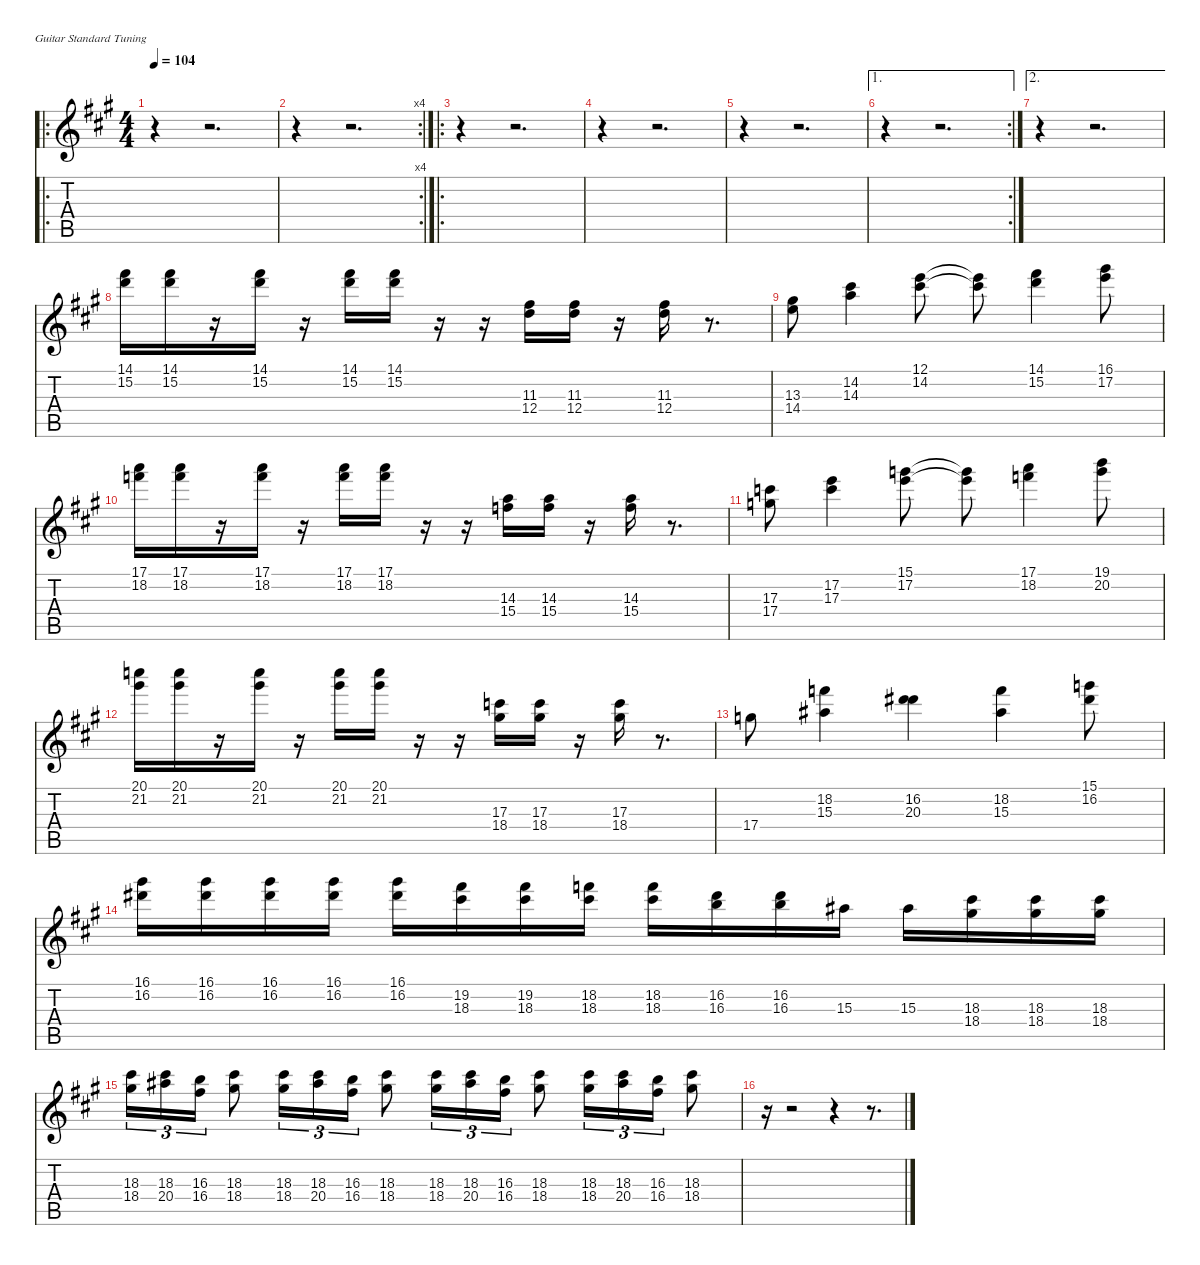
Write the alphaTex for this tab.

\defaultSystemsLayout 4
\hideDynamics
\bracketExtendMode nobrackets
\singleTrackTrackNamePolicy hidden
\multiTrackTrackNamePolicy hidden
\otherSystemsTrackNameOrientation horizontal
\track ("Guitar Four" "el.guit.") {instrument electricguitarclean}
\staff {score tabs}
\tuning (E4 B3 G3 D3 A2 E2)
\ro
\ts (4 4)
\tempo 104
\clef g2
\ks a
r.4{dy f instrument electricguitarclean beam Down} r.2{d beam Down} |
\rc 4
r.4{beam Down} r.2{d beam Down} |
\ro
r.4{beam Down} r.2{d beam Down} |
r.4{beam Down} r.2{d beam Down} |
r.4{beam Down} r.2{d beam Down} |
\ae 1
\rc 2
r.4{beam Down} r.2{d beam Down} |
\ae 2
r.4{beam Down} r.2{d beam Down} |
(14.1{acc #} 15.2{acc forcenatural}).16{beam Down} (14.1{acc #} 15.2{acc forcenatural}).16{beam Down} r.16{beam Down} (14.1{acc #} 15.2{acc forcenatural}).16{beam Down} r.16{beam Down} (14.1{acc #} 15.2{acc forcenatural}).16{beam Down} (14.1{acc #} 15.2{acc forcenatural}).16{beam Down} r.16{beam Down} r.16{beam Down} (11.3{acc #} 12.4{acc forcenatural}).16{beam Down} (11.3{acc #} 12.4{acc forcenatural}).16{beam Down} r.16{beam Down} (11.3{acc #} 12.4{acc forcenatural}).16{beam Down} r.8{d beam Down} |
(13.3{acc #} 14.4{acc forcenatural}).8{beam Down} (14.2{acc #} 14.3{acc forcenatural}).4{beam Down} (12.1{acc forcenatural} 14.2{acc #}).8{beam Down} (12.1{t acc forcenatural} 14.2{t acc #}).8{beam Down} (14.1{acc #} 15.2{acc forcenatural}).4{beam Down} (16.1{acc #} 17.2{acc forcenatural}).8{beam Down} |
(17.1{acc forcenatural} 18.2{acc forcenatural}).16{beam Down} (17.1{acc forcenatural} 18.2{acc forcenatural}).16{beam Down} r.16{beam Down} (17.1{acc forcenatural} 18.2{acc forcenatural}).16{beam Down} r.16{beam Down} (17.1{acc forcenatural} 18.2{acc forcenatural}).16{beam Down} (17.1{acc forcenatural} 18.2{acc forcenatural}).16{beam Down} r.16{beam Down} r.16{beam Down} (14.3{acc forcenatural} 15.4{acc forcenatural}).16{beam Down} (14.3{acc forcenatural} 15.4{acc forcenatural}).16{beam Down} r.16{beam Down} (14.3{acc forcenatural} 15.4{acc forcenatural}).16{beam Down} r.8{d beam Down} |
(17.3{acc forcenatural} 17.4{acc forcenatural}).8{beam Down} (17.2{acc forcenatural} 17.3{acc forcenatural}).4{beam Down} (15.1{acc forcenatural} 17.2{acc forcenatural}).8{beam Down} (15.1{t acc forcenatural} 17.2{t acc forcenatural}).8{beam Down} (17.1{acc forcenatural} 18.2{acc forcenatural}).4{beam Down} (19.1{acc forcenatural} 20.2{acc forcenatural}).8{beam Down} |
(20.1{acc forcenatural} 21.2{acc #}).16{beam Down} (20.1{acc forcenatural} 21.2{acc #}).16{beam Down} r.16{beam Down} (20.1{acc forcenatural} 21.2{acc #}).16{beam Down} r.16{beam Down} (20.1{acc forcenatural} 21.2{acc #}).16{beam Down} (20.1{acc forcenatural} 21.2{acc #}).16{beam Down} r.16{beam Down} r.16{beam Down} (17.3{acc forcenatural} 18.4{acc #}).16{beam Down} (17.3{acc forcenatural} 18.4{acc #}).16{beam Down} r.16{beam Down} (17.3{acc forcenatural} 18.4{acc #}).16{beam Down} r.8{d beam Down} |
17.4{acc forcenatural}.8{beam Down} (18.2{acc forcenatural} 15.3{acc #}).4{beam Down} (16.2{acc #} 20.3{acc #}).4{beam Down} (18.2{acc forcenatural} 15.3{acc #}).4{beam Down} (15.1{acc forcenatural} 16.2{acc #}).8{beam Down} |
(16.1{acc #} 16.2{acc #}).16{beam Down} (16.1{acc #} 16.2{acc #}).16{beam Down} (16.1{acc #} 16.2{acc #}).16{beam Down} (16.1{acc #} 16.2{acc #}).16{beam Down} (16.1{acc #} 16.2{acc #}).16{beam Down} (19.2{acc #} 18.3{acc #}).16{beam Down} (19.2{acc #} 18.3{acc #}).16{beam Down} (18.2{acc forcenatural} 18.3{acc #}).16{beam Down} (18.2{acc forcenatural} 18.3{acc #}).16{beam Down} (16.2{acc #} 16.3{acc forcenatural}).16{beam Down} (16.2{acc #} 16.3{acc forcenatural}).16{beam Down} 15.3{acc #}.16{beam Down} 15.3{acc #}.16{beam Down} (18.3{acc #} 18.4{acc #}).16{beam Down} (18.3{acc #} 18.4{acc #}).16{beam Down} (18.3{acc #} 18.4{acc #}).16{beam Down} |
(18.3{acc #} 18.4{acc #}).16{tu (3 2) beam Down} (18.3{acc #} 20.4{acc #}).16{tu (3 2) beam Down} (16.3{acc forcenatural} 16.4{acc #}).16{tu (3 2) beam Down} (18.3{acc #} 18.4{acc #}).8{beam Down} (18.3{acc #} 18.4{acc #}).16{tu (3 2) beam Down} (18.3{acc #} 20.4{acc #}).16{tu (3 2) beam Down} (16.3{acc forcenatural} 16.4{acc #}).16{tu (3 2) beam Down} (18.3{acc #} 18.4{acc #}).8{beam Down} (18.3{acc #} 18.4{acc #}).16{tu (3 2) beam Down} (18.3{acc #} 20.4{acc #}).16{tu (3 2) beam Down} (16.3{acc forcenatural} 16.4{acc #}).16{tu (3 2) beam Down} (18.3{acc #} 18.4{acc #}).8{beam Down} (18.3{acc #} 18.4{acc #}).16{tu (3 2) beam Down} (18.3{acc #} 20.4{acc #}).16{tu (3 2) beam Down} (16.3{acc forcenatural} 16.4{acc #}).16{tu (3 2) beam Down} (18.3{acc #} 18.4{acc #}).8{beam Down} |
r.16{beam Down} r.2{beam Down} r.4{beam Down} r.8{d beam Down}
